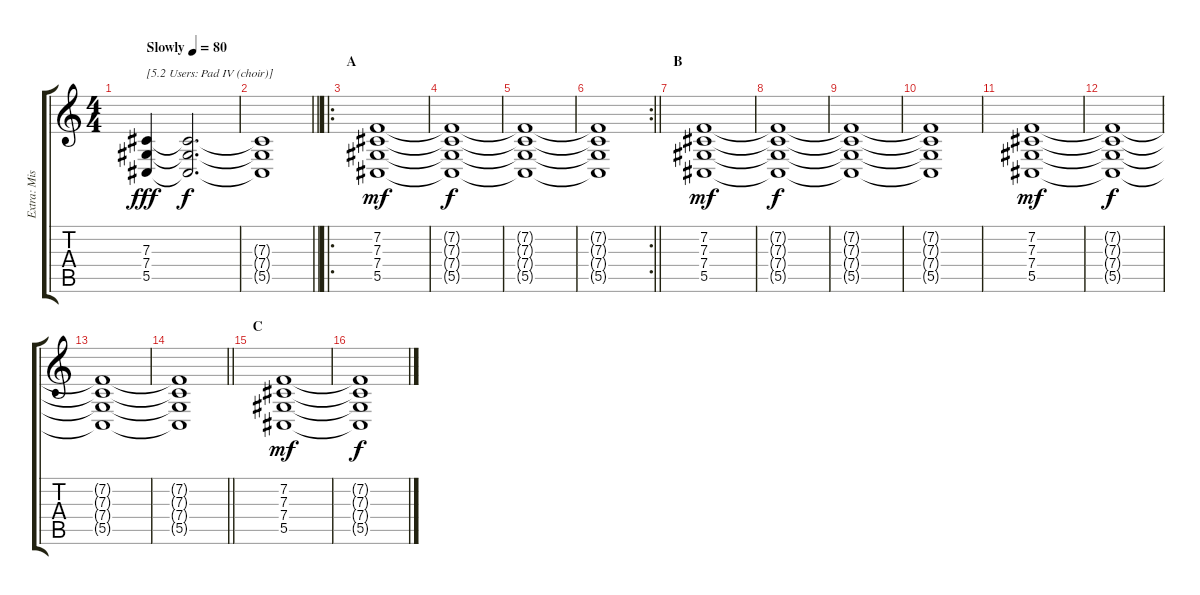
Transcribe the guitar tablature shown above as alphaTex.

\track ("Extra: Misc" "Extra: Mis") {instrument pad4choir}
\staff {score tabs}
\tuning (Eb4 Bb3 Gb3 Db3 Ab2 Eb2) {hide}
\ts (4 4)
\tempo (80 "Slowly")
\clef g2
\ks c
(7.3 7.4 5.5).4{txt "[5.2 Users: Pad IV (choir)]" dy fff volume 0 instrument pad4choir} (7.3{t} 7.4{t} 5.5{t}).2{d dy f volume 5} |
\barLineRight lightlight
(7.3{t} 7.4{t} 5.5{t}).1 |
\ro
\section ("" "A")
(7.2 7.3 7.4 5.5).1{dy mf} |
(7.2{t} 7.3{t} 7.4{t} 5.5{t}).1{dy f} |
(7.2{t} 7.3{t} 7.4{t} 5.5{t}).1 |
\rc 2
\barLineRight lightlight
(7.2{t} 7.3{t} 7.4{t} 5.5{t}).1 |
\section ("" "B")
(7.2 7.3 7.4 5.5).1{dy mf} |
(7.2{t} 7.3{t} 7.4{t} 5.5{t}).1{dy f} |
(7.2{t} 7.3{t} 7.4{t} 5.5{t}).1 |
(7.2{t} 7.3{t} 7.4{t} 5.5{t}).1 |
(7.2 7.3 7.4 5.5).1{dy mf} |
(7.2{t} 7.3{t} 7.4{t} 5.5{t}).1{dy f} |
(7.2{t} 7.3{t} 7.4{t} 5.5{t}).1 |
\barLineRight lightlight
(7.2{t} 7.3{t} 7.4{t} 5.5{t}).1 |
\section ("" "C")
(7.2 7.3 7.4 5.5).1{dy mf} |
(7.2{t} 7.3{t} 7.4{t} 5.5{t}).1{dy f}
